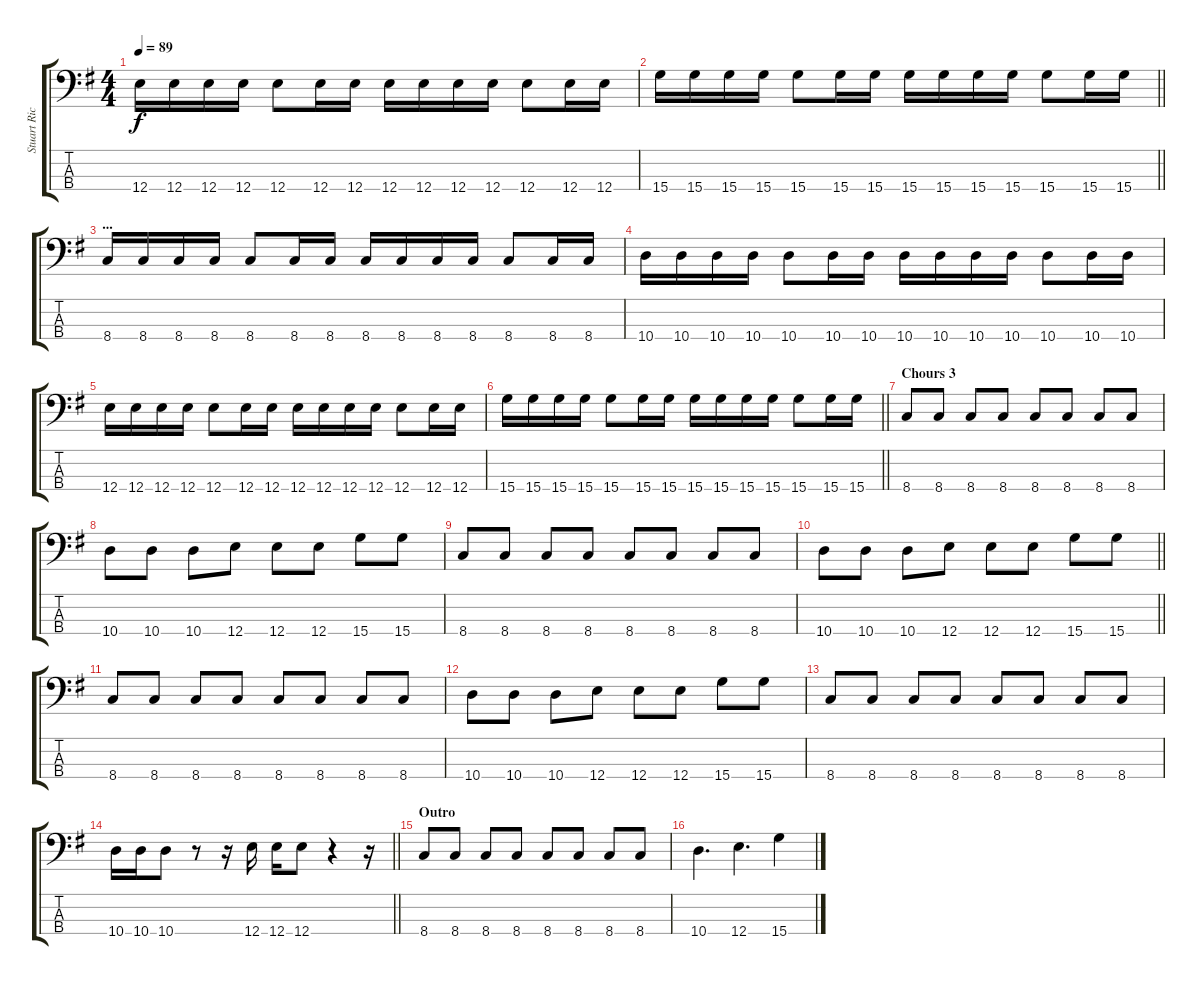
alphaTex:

\track ("Stuart Richardson (Bass)" "Stuart Ric") {instrument acousticbass}
\staff {score tabs}
\tuning (G2 D2 A1 E1) {hide}
\ts (4 4)
\tempo 89
\clef f4
\ks g
12.4.16{dy f} 12.4.16 12.4.16 12.4.16 12.4.8 12.4.16 12.4.16 12.4.16 12.4.16 12.4.16 12.4.16 12.4.8 12.4.16 12.4.16 |
\barLineRight lightlight
15.4.16 15.4.16 15.4.16 15.4.16 15.4.8 15.4.16 15.4.16 15.4.16 15.4.16 15.4.16 15.4.16 15.4.8 15.4.16 15.4.16 |
\section ("" "...")
8.4.16 8.4.16 8.4.16 8.4.16 8.4.8 8.4.16 8.4.16 8.4.16 8.4.16 8.4.16 8.4.16 8.4.8 8.4.16 8.4.16 |
10.4.16 10.4.16 10.4.16 10.4.16 10.4.8 10.4.16 10.4.16 10.4.16 10.4.16 10.4.16 10.4.16 10.4.8 10.4.16 10.4.16 |
12.4.16 12.4.16 12.4.16 12.4.16 12.4.8 12.4.16 12.4.16 12.4.16 12.4.16 12.4.16 12.4.16 12.4.8 12.4.16 12.4.16 |
\barLineRight lightlight
15.4.16 15.4.16 15.4.16 15.4.16 15.4.8 15.4.16 15.4.16 15.4.16 15.4.16 15.4.16 15.4.16 15.4.8 15.4.16 15.4.16 |
\section ("" "Chours 3")
8.4.8 8.4.8 8.4.8 8.4.8 8.4.8 8.4.8 8.4.8 8.4.8 |
10.4.8 10.4.8 10.4.8 12.4.8 12.4.8 12.4.8 15.4.8 15.4.8 |
8.4.8 8.4.8 8.4.8 8.4.8 8.4.8 8.4.8 8.4.8 8.4.8 |
\barLineRight lightlight
10.4.8 10.4.8 10.4.8 12.4.8 12.4.8 12.4.8 15.4.8 15.4.8 |
8.4.8 8.4.8 8.4.8 8.4.8 8.4.8 8.4.8 8.4.8 8.4.8 |
10.4.8 10.4.8 10.4.8 12.4.8 12.4.8 12.4.8 15.4.8 15.4.8 |
8.4.8 8.4.8 8.4.8 8.4.8 8.4.8 8.4.8 8.4.8 8.4.8 |
\barLineRight lightlight
10.4.16 10.4.16 10.4.8 r.8 r.16 12.4.16 12.4.16 12.4.8 r.4 r.16 |
\section ("" "Outro")
8.4.8 8.4.8 8.4.8 8.4.8 8.4.8 8.4.8 8.4.8 8.4.8 |
10.4.4{d} 12.4.4{d} 15.4.4
